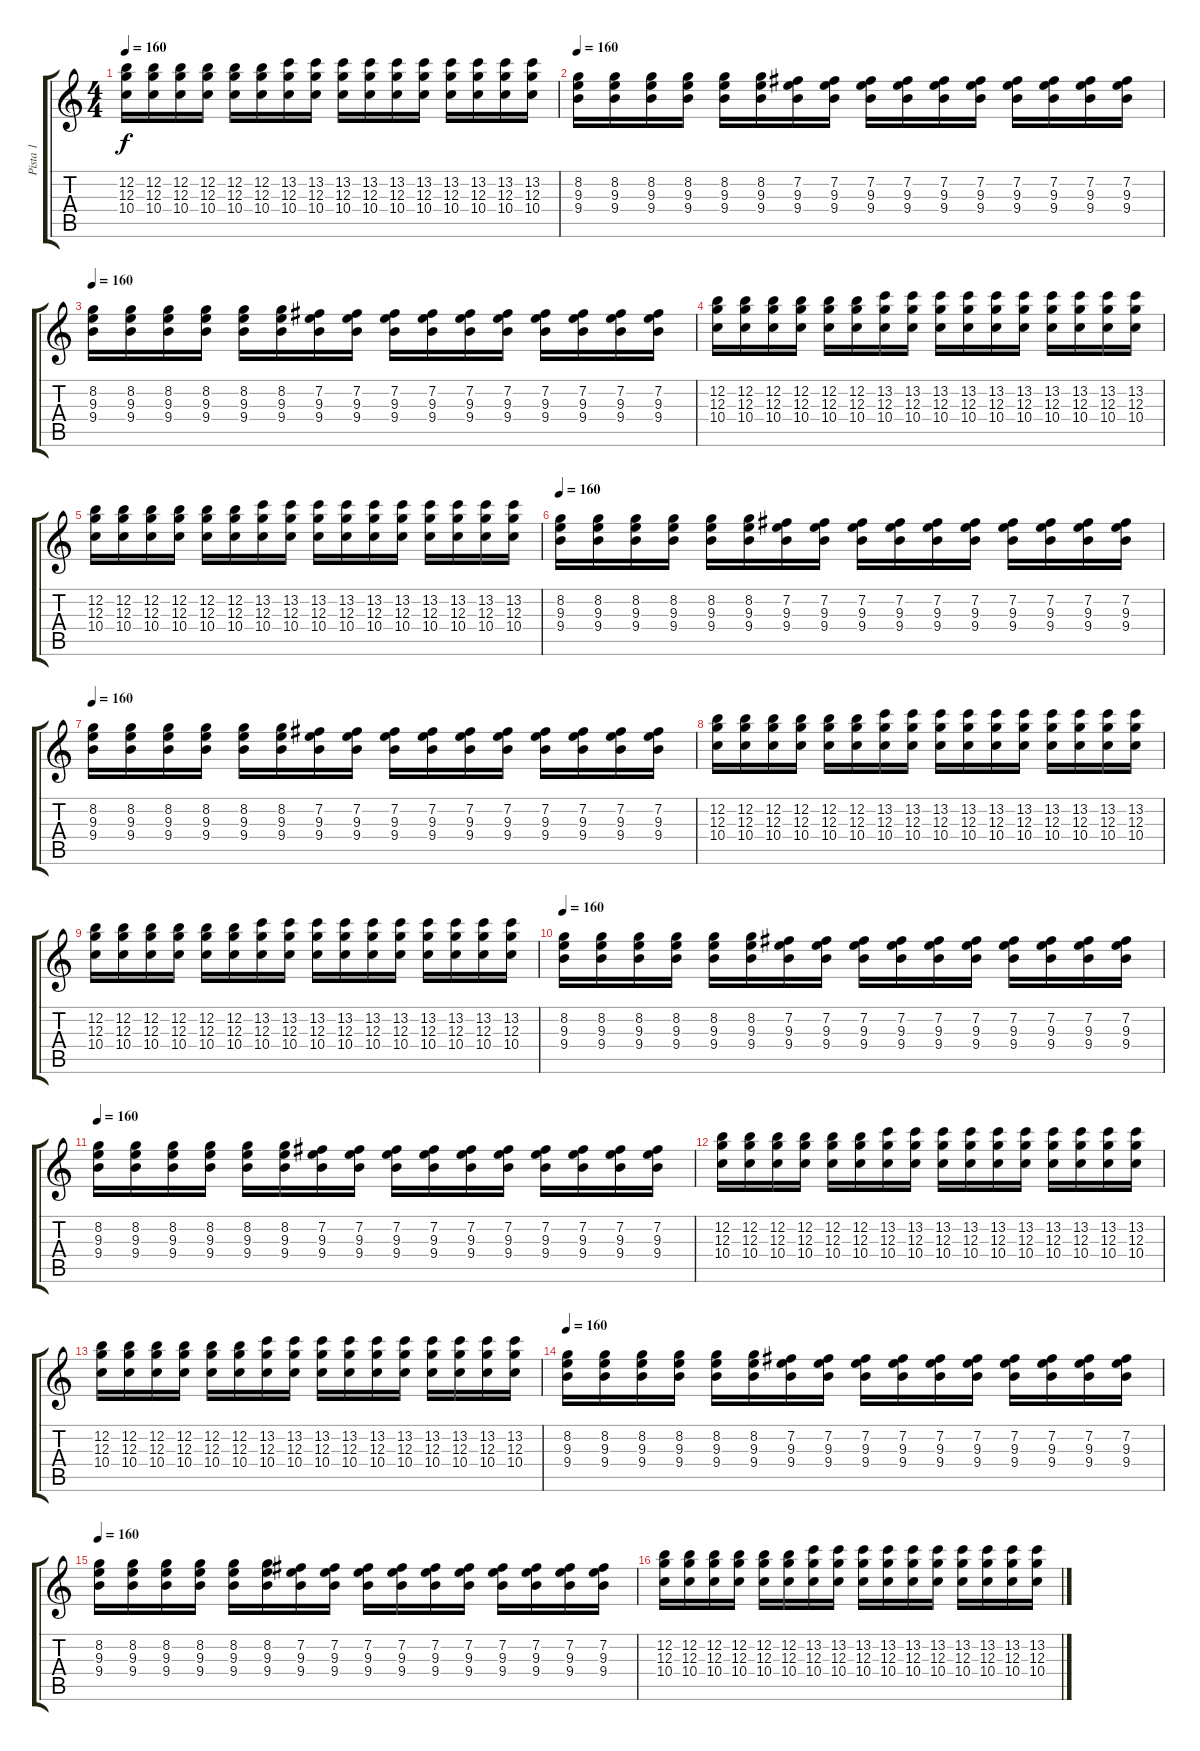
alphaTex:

\track ("Pista 1" "Pista 1") {instrument distortionguitar}
\staff {score tabs}
\tuning (E4 B3 G3 D3 A2 E2) {hide}
\ts (4 4)
\tempo 160
\clef g2
\ks c
(12.2 12.3 10.4).16{dy f} (12.2 12.3 10.4).16 (12.2 12.3 10.4).16 (12.2 12.3 10.4).16 (12.2 12.3 10.4).16 (12.2 12.3 10.4).16 (13.2 12.3 10.4).16 (13.2 12.3 10.4).16 (13.2 12.3 10.4).16 (13.2 12.3 10.4).16 (13.2 12.3 10.4).16 (13.2 12.3 10.4).16 (13.2 12.3 10.4).16 (13.2 12.3 10.4).16 (13.2 12.3 10.4).16 (13.2 12.3 10.4).16 |
\tempo 160
(8.2 9.3 9.4).16 (8.2 9.3 9.4).16 (8.2 9.3 9.4).16 (8.2 9.3 9.4).16 (8.2 9.3 9.4).16 (8.2 9.3 9.4).16 (7.2 9.3 9.4).16 (7.2 9.3 9.4).16 (7.2 9.3 9.4).16 (7.2 9.3 9.4).16 (7.2 9.3 9.4).16 (7.2 9.3 9.4).16 (7.2 9.3 9.4).16 (7.2 9.3 9.4).16 (7.2 9.3 9.4).16 (7.2 9.3 9.4).16 |
\tempo 160
(8.2 9.3 9.4).16 (8.2 9.3 9.4).16 (8.2 9.3 9.4).16 (8.2 9.3 9.4).16 (8.2 9.3 9.4).16 (8.2 9.3 9.4).16 (7.2 9.3 9.4).16 (7.2 9.3 9.4).16 (7.2 9.3 9.4).16 (7.2 9.3 9.4).16 (7.2 9.3 9.4).16 (7.2 9.3 9.4).16 (7.2 9.3 9.4).16 (7.2 9.3 9.4).16 (7.2 9.3 9.4).16 (7.2 9.3 9.4).16 |
(12.2 12.3 10.4).16 (12.2 12.3 10.4).16 (12.2 12.3 10.4).16 (12.2 12.3 10.4).16 (12.2 12.3 10.4).16 (12.2 12.3 10.4).16 (13.2 12.3 10.4).16 (13.2 12.3 10.4).16 (13.2 12.3 10.4).16 (13.2 12.3 10.4).16 (13.2 12.3 10.4).16 (13.2 12.3 10.4).16 (13.2 12.3 10.4).16 (13.2 12.3 10.4).16 (13.2 12.3 10.4).16 (13.2 12.3 10.4).16 |
(12.2 12.3 10.4).16 (12.2 12.3 10.4).16 (12.2 12.3 10.4).16 (12.2 12.3 10.4).16 (12.2 12.3 10.4).16 (12.2 12.3 10.4).16 (13.2 12.3 10.4).16 (13.2 12.3 10.4).16 (13.2 12.3 10.4).16 (13.2 12.3 10.4).16 (13.2 12.3 10.4).16 (13.2 12.3 10.4).16 (13.2 12.3 10.4).16 (13.2 12.3 10.4).16 (13.2 12.3 10.4).16 (13.2 12.3 10.4).16 |
\tempo 160
(8.2 9.3 9.4).16 (8.2 9.3 9.4).16 (8.2 9.3 9.4).16 (8.2 9.3 9.4).16 (8.2 9.3 9.4).16 (8.2 9.3 9.4).16 (7.2 9.3 9.4).16 (7.2 9.3 9.4).16 (7.2 9.3 9.4).16 (7.2 9.3 9.4).16 (7.2 9.3 9.4).16 (7.2 9.3 9.4).16 (7.2 9.3 9.4).16 (7.2 9.3 9.4).16 (7.2 9.3 9.4).16 (7.2 9.3 9.4).16 |
\tempo 160
(8.2 9.3 9.4).16 (8.2 9.3 9.4).16 (8.2 9.3 9.4).16 (8.2 9.3 9.4).16 (8.2 9.3 9.4).16 (8.2 9.3 9.4).16 (7.2 9.3 9.4).16 (7.2 9.3 9.4).16 (7.2 9.3 9.4).16 (7.2 9.3 9.4).16 (7.2 9.3 9.4).16 (7.2 9.3 9.4).16 (7.2 9.3 9.4).16 (7.2 9.3 9.4).16 (7.2 9.3 9.4).16 (7.2 9.3 9.4).16 |
(12.2 12.3 10.4).16 (12.2 12.3 10.4).16 (12.2 12.3 10.4).16 (12.2 12.3 10.4).16 (12.2 12.3 10.4).16 (12.2 12.3 10.4).16 (13.2 12.3 10.4).16 (13.2 12.3 10.4).16 (13.2 12.3 10.4).16 (13.2 12.3 10.4).16 (13.2 12.3 10.4).16 (13.2 12.3 10.4).16 (13.2 12.3 10.4).16 (13.2 12.3 10.4).16 (13.2 12.3 10.4).16 (13.2 12.3 10.4).16 |
(12.2 12.3 10.4).16 (12.2 12.3 10.4).16 (12.2 12.3 10.4).16 (12.2 12.3 10.4).16 (12.2 12.3 10.4).16 (12.2 12.3 10.4).16 (13.2 12.3 10.4).16 (13.2 12.3 10.4).16 (13.2 12.3 10.4).16 (13.2 12.3 10.4).16 (13.2 12.3 10.4).16 (13.2 12.3 10.4).16 (13.2 12.3 10.4).16 (13.2 12.3 10.4).16 (13.2 12.3 10.4).16 (13.2 12.3 10.4).16 |
\tempo 160
(8.2 9.3 9.4).16 (8.2 9.3 9.4).16 (8.2 9.3 9.4).16 (8.2 9.3 9.4).16 (8.2 9.3 9.4).16 (8.2 9.3 9.4).16 (7.2 9.3 9.4).16 (7.2 9.3 9.4).16 (7.2 9.3 9.4).16 (7.2 9.3 9.4).16 (7.2 9.3 9.4).16 (7.2 9.3 9.4).16 (7.2 9.3 9.4).16 (7.2 9.3 9.4).16 (7.2 9.3 9.4).16 (7.2 9.3 9.4).16 |
\tempo 160
(8.2 9.3 9.4).16 (8.2 9.3 9.4).16 (8.2 9.3 9.4).16 (8.2 9.3 9.4).16 (8.2 9.3 9.4).16 (8.2 9.3 9.4).16 (7.2 9.3 9.4).16 (7.2 9.3 9.4).16 (7.2 9.3 9.4).16 (7.2 9.3 9.4).16 (7.2 9.3 9.4).16 (7.2 9.3 9.4).16 (7.2 9.3 9.4).16 (7.2 9.3 9.4).16 (7.2 9.3 9.4).16 (7.2 9.3 9.4).16 |
(12.2 12.3 10.4).16 (12.2 12.3 10.4).16 (12.2 12.3 10.4).16 (12.2 12.3 10.4).16 (12.2 12.3 10.4).16 (12.2 12.3 10.4).16 (13.2 12.3 10.4).16 (13.2 12.3 10.4).16 (13.2 12.3 10.4).16 (13.2 12.3 10.4).16 (13.2 12.3 10.4).16 (13.2 12.3 10.4).16 (13.2 12.3 10.4).16 (13.2 12.3 10.4).16 (13.2 12.3 10.4).16 (13.2 12.3 10.4).16 |
(12.2 12.3 10.4).16 (12.2 12.3 10.4).16 (12.2 12.3 10.4).16 (12.2 12.3 10.4).16 (12.2 12.3 10.4).16 (12.2 12.3 10.4).16 (13.2 12.3 10.4).16 (13.2 12.3 10.4).16 (13.2 12.3 10.4).16 (13.2 12.3 10.4).16 (13.2 12.3 10.4).16 (13.2 12.3 10.4).16 (13.2 12.3 10.4).16 (13.2 12.3 10.4).16 (13.2 12.3 10.4).16 (13.2 12.3 10.4).16 |
\tempo 160
(8.2 9.3 9.4).16 (8.2 9.3 9.4).16 (8.2 9.3 9.4).16 (8.2 9.3 9.4).16 (8.2 9.3 9.4).16 (8.2 9.3 9.4).16 (7.2 9.3 9.4).16 (7.2 9.3 9.4).16 (7.2 9.3 9.4).16 (7.2 9.3 9.4).16 (7.2 9.3 9.4).16 (7.2 9.3 9.4).16 (7.2 9.3 9.4).16 (7.2 9.3 9.4).16 (7.2 9.3 9.4).16 (7.2 9.3 9.4).16 |
\tempo 160
(8.2 9.3 9.4).16 (8.2 9.3 9.4).16 (8.2 9.3 9.4).16 (8.2 9.3 9.4).16 (8.2 9.3 9.4).16 (8.2 9.3 9.4).16 (7.2 9.3 9.4).16 (7.2 9.3 9.4).16 (7.2 9.3 9.4).16 (7.2 9.3 9.4).16 (7.2 9.3 9.4).16 (7.2 9.3 9.4).16 (7.2 9.3 9.4).16 (7.2 9.3 9.4).16 (7.2 9.3 9.4).16 (7.2 9.3 9.4).16 |
(12.2 12.3 10.4).16 (12.2 12.3 10.4).16 (12.2 12.3 10.4).16 (12.2 12.3 10.4).16 (12.2 12.3 10.4).16 (12.2 12.3 10.4).16 (13.2 12.3 10.4).16 (13.2 12.3 10.4).16 (13.2 12.3 10.4).16 (13.2 12.3 10.4).16 (13.2 12.3 10.4).16 (13.2 12.3 10.4).16 (13.2 12.3 10.4).16 (13.2 12.3 10.4).16 (13.2 12.3 10.4).16 (13.2 12.3 10.4).16
